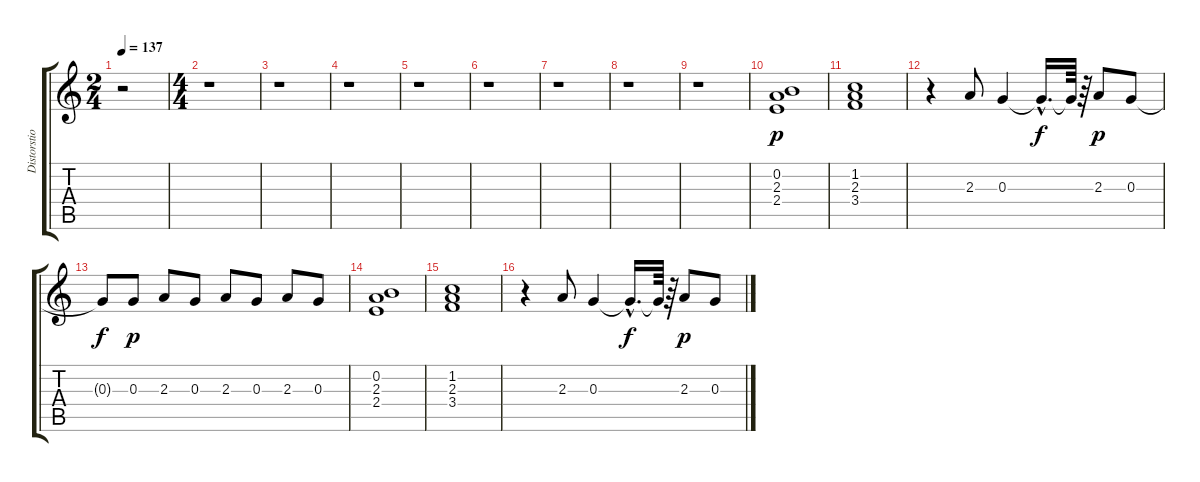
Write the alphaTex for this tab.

\track ("Distorstion" "Distorstio") {instrument distortionguitar}
\staff {score tabs}
\tuning (E4 B3 G3 D3 A2 E2) {hide}
\ts (2 4)
\tempo 137
\clef g2
\ks c
r.2{dy p instrument distortionguitar} |
\ts (4 4)
r.1 |
r.1 |
r.1 |
r.1 |
r.1 |
r.1 |
r.1 |
r.1 |
(0.2 2.3 2.4).1 |
(1.2 2.3 3.4).1 |
r.4 2.3.8 0.3.4 0.3{hac t}.16{d dy f} 0.3{t}.64 r.64 2.3.8{dy p} 0.3.8 |
0.3{t}.8{dy f} 0.3.8{dy p} 2.3.8 0.3.8 2.3.8 0.3.8 2.3.8 0.3.8 |
(0.2 2.3 2.4).1 |
(1.2 2.3 3.4).1 |
r.4 2.3.8 0.3.4 0.3{hac t}.16{d dy f} 0.3{t}.64 r.64 2.3.8{dy p} 0.3.8
